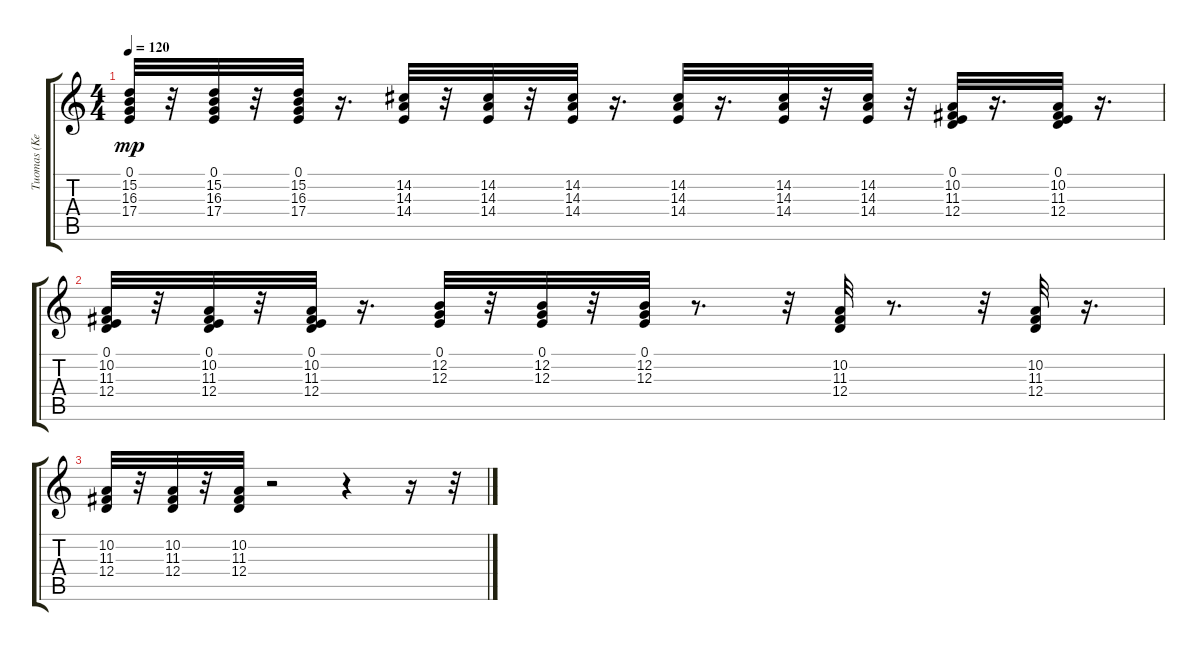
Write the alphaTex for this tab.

\track ("Tuomas (Keyboards)" "Tuomas (Ke") {instrument stringensemble1}
\staff {score tabs}
\tuning (E4 B3 G3 D3 A2 E2) {hide}
\ts (4 4)
\tempo 120
\clef g2
\ks c
(0.1 15.2 16.3 17.4).32{dy mp} r.32 (0.1 15.2 16.3 17.4).32 r.32 (0.1 15.2 16.3 17.4).32 r.16{d} (14.2 14.3 14.4).32 r.32 (14.2 14.3 14.4).32 r.32 (14.2 14.3 14.4).32 r.16{d} (14.2 14.3 14.4).32 r.16{d} (14.2 14.3 14.4).32 r.32 (14.2 14.3 14.4).32 r.32 (0.1 10.2 11.3 12.4).32 r.16{d} (0.1 10.2 11.3 12.4).32 r.16{d} |
(0.1 10.2 11.3 12.4).32 r.32 (0.1 10.2 11.3 12.4).32 r.32 (0.1 10.2 11.3 12.4).32 r.16{d} (0.1 12.2 12.3).32 r.32 (0.1 12.2 12.3).32 r.32 (0.1 12.2 12.3).32 r.8{d} r.32 (10.2 11.3 12.4).32 r.8{d} r.32 (10.2 11.3 12.4).32 r.16{d} |
(10.2 11.3 12.4).32 r.32 (10.2 11.3 12.4).32 r.32 (10.2 11.3 12.4).32 r.2 r.4 r.16 r.32
